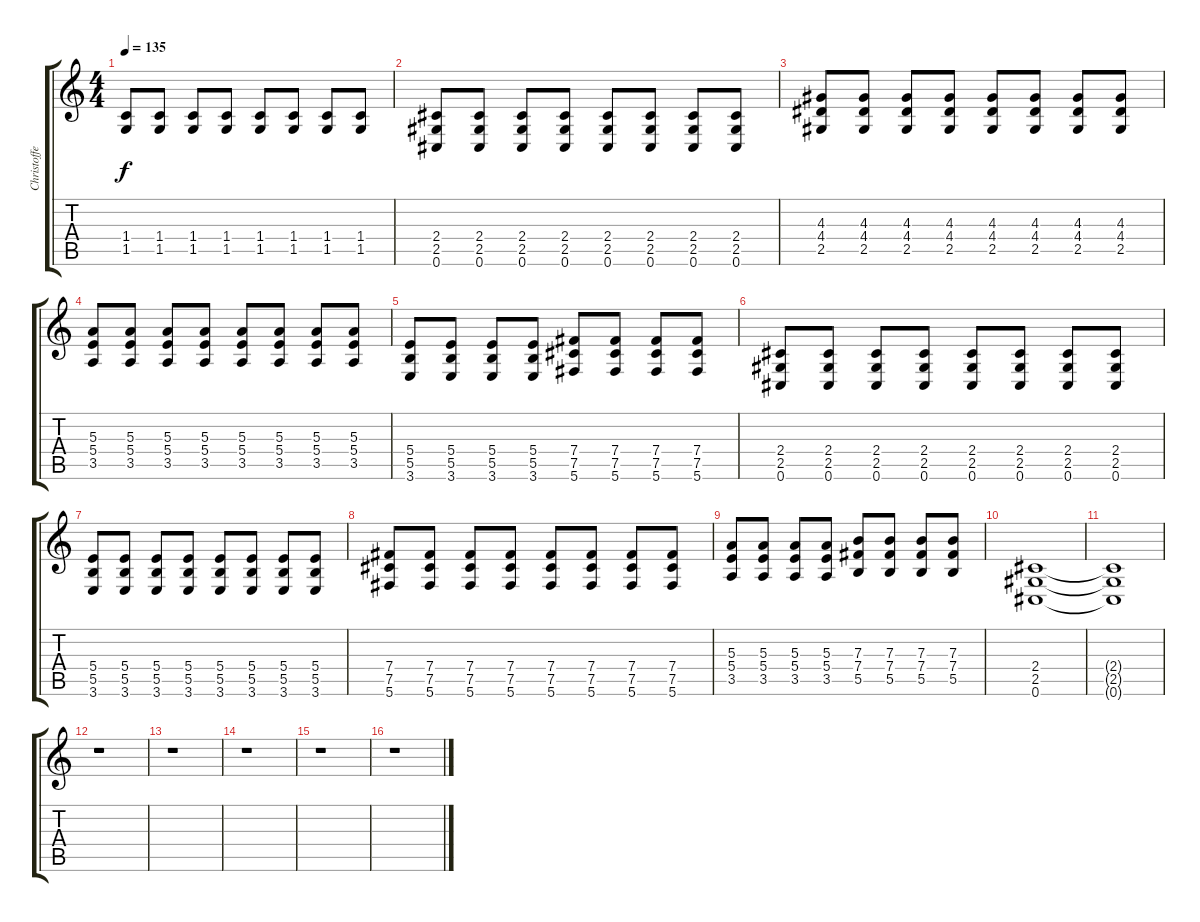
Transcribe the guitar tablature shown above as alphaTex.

\track ("Christoffer Johnsson" "Christoffe") {instrument distortionguitar}
\staff {score tabs}
\tuning (Db4 Ab3 E3 B2 Gb2 Db2) {hide}
\ts (4 4)
\tempo 135
\clef g2
\ks c
(1.4 1.5).8{dy f} (1.4 1.5).8 (1.4 1.5).8 (1.4 1.5).8 (1.4 1.5).8 (1.4 1.5).8 (1.4 1.5).8 (1.4 1.5).8 |
(2.4 2.5 0.6).8 (2.4 2.5 0.6).8 (2.4 2.5 0.6).8 (2.4 2.5 0.6).8 (2.4 2.5 0.6).8 (2.4 2.5 0.6).8 (2.4 2.5 0.6).8 (2.4 2.5 0.6).8 |
(4.3 4.4 2.5).8 (4.3 4.4 2.5).8 (4.3 4.4 2.5).8 (4.3 4.4 2.5).8 (4.3 4.4 2.5).8 (4.3 4.4 2.5).8 (4.3 4.4 2.5).8 (4.3 4.4 2.5).8 |
(5.3 5.4 3.5).8 (5.3 5.4 3.5).8 (5.3 5.4 3.5).8 (5.3 5.4 3.5).8 (5.3 5.4 3.5).8 (5.3 5.4 3.5).8 (5.3 5.4 3.5).8 (5.3 5.4 3.5).8 |
(5.4 5.5 3.6).8 (5.4 5.5 3.6).8 (5.4 5.5 3.6).8 (5.4 5.5 3.6).8 (7.4 7.5 5.6).8 (7.4 7.5 5.6).8 (7.4 7.5 5.6).8 (7.4 7.5 5.6).8 |
(2.4 2.5 0.6).8 (2.4 2.5 0.6).8 (2.4 2.5 0.6).8 (2.4 2.5 0.6).8 (2.4 2.5 0.6).8 (2.4 2.5 0.6).8 (2.4 2.5 0.6).8 (2.4 2.5 0.6).8 |
(5.4 5.5 3.6).8 (5.4 5.5 3.6).8 (5.4 5.5 3.6).8 (5.4 5.5 3.6).8 (5.4 5.5 3.6).8 (5.4 5.5 3.6).8 (5.4 5.5 3.6).8 (5.4 5.5 3.6).8 |
(7.4 7.5 5.6).8 (7.4 7.5 5.6).8 (7.4 7.5 5.6).8 (7.4 7.5 5.6).8 (7.4 7.5 5.6).8 (7.4 7.5 5.6).8 (7.4 7.5 5.6).8 (7.4 7.5 5.6).8 |
(5.3 5.4 3.5).8 (5.3 5.4 3.5).8 (5.3 5.4 3.5).8 (5.3 5.4 3.5).8 (7.3 7.4 5.5).8 (7.3 7.4 5.5).8 (7.3 7.4 5.5).8 (7.3 7.4 5.5).8 |
(2.4 2.5 0.6).1{volume 0} |
(2.4{t} 2.5{t} 0.6{t}).1 |
r.1 |
r.1 |
r.1 |
r.1 |
r.1
